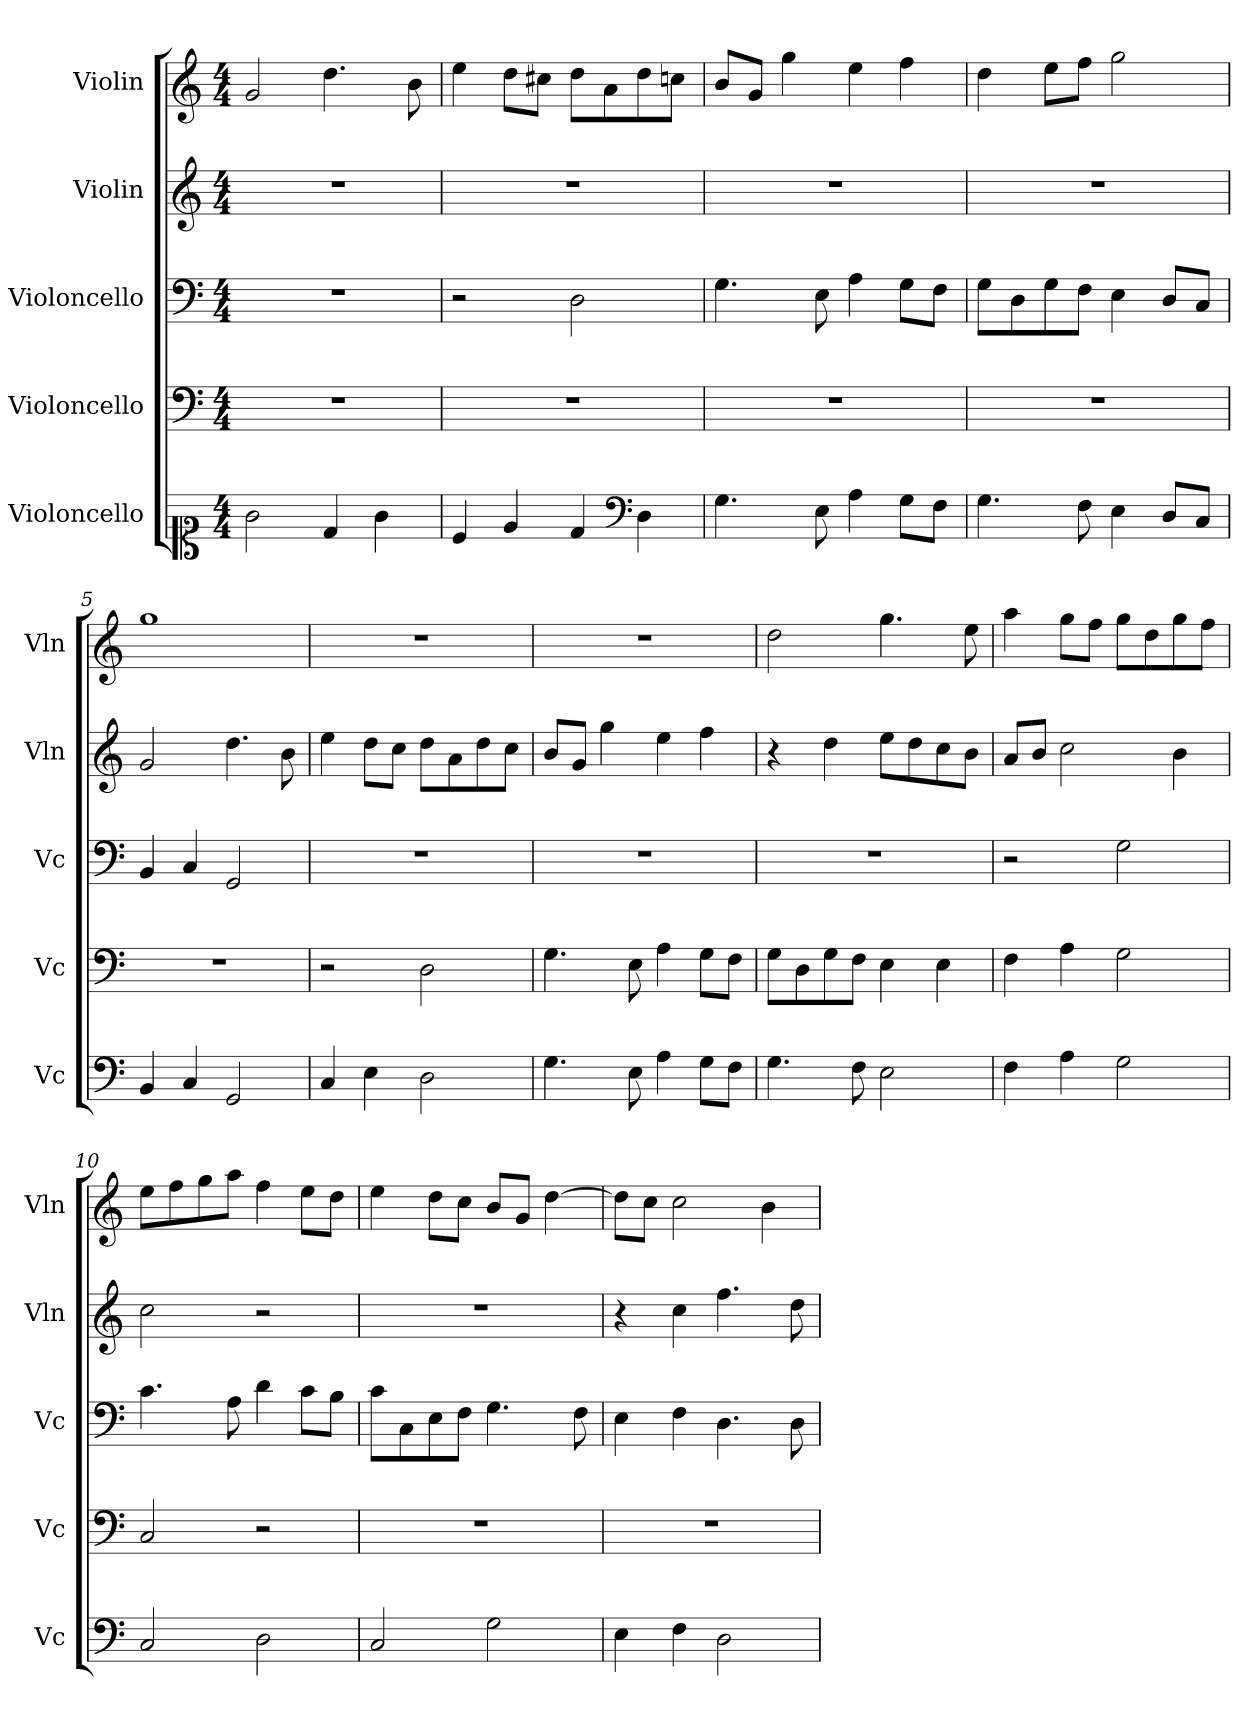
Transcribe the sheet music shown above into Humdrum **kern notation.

**kern	**kern	**kern	**kern	**kern
*part5	*part4	*part3	*part2	*part1
*staff5	*staff4	*staff3	*staff2	*staff1
*I"Violoncello	*I"Violoncello	*I"Violoncello	*I"Violin	*I"Violin
*I'Vc	*I'Vc	*I'Vc	*I'Vln	*I'Vln
*clefC1	*clefF4	*clefF4	*clefG2	*clefG2
*k[]	*k[]	*k[]	*k[]	*k[]
*M4/4	*M4/4	*M4/4	*M4/4	*M4/4
*MM120	*MM120	*MM120	*MM120	*MM120
=1	=1	=1	=1	=1
2g\	1r	1r	1r	2g/
4d/	.	.	.	4.dd\
4g\	.	.	.	.
.	.	.	.	8b\
=2	=2	=2	=2	=2
4c/	1r	2r	1r	4ee\
4e/	.	.	.	8dd\L
.	.	.	.	8cc#X\J
4d/	.	2D\	.	8dd\L
.	.	.	.	8a\
*clefF4	*	*	*	*
4D\	.	.	.	8dd\
.	.	.	.	8ccn\J
=3	=3	=3	=3	=3
4.G\	1r	4.G\	1r	8b/L
.	.	.	.	8g/J
.	.	.	.	4gg\
8E\	.	8E\	.	.
4A\	.	4A\	.	4ee\
8G\L	.	8G\L	.	4ff\
8F\J	.	8F\J	.	.
=4	=4	=4	=4	=4
4.G\	1r	8G\L	1r	4dd\
.	.	8D\	.	.
.	.	8G\	.	8ee\L
8F\	.	8F\J	.	8ff\J
4E\	.	4E\	.	2gg\
8D/L	.	8D/L	.	.
8C/J	.	8C/J	.	.
=5	=5	=5	=5	=5
4BB/	1r	4BB/	2g/	1gg
4C/	.	4C/	.	.
2GG/	.	2GG/	4.dd\	.
.	.	.	8b\	.
=6	=6	=6	=6	=6
4C/	2r	1r	4ee\	1r
4E\	.	.	8dd\L	.
.	.	.	8cc\J	.
2D\	2D\	.	8dd\L	.
.	.	.	8a\	.
.	.	.	8dd\	.
.	.	.	8cc\J	.
=7	=7	=7	=7	=7
4.G\	4.G\	1r	8b/L	1r
.	.	.	8g/J	.
.	.	.	4gg\	.
8E\	8E\	.	.	.
4A\	4A\	.	4ee\	.
8G\L	8G\L	.	4ff\	.
8F\J	8F\J	.	.	.
=8	=8	=8	=8	=8
4.G\	8G\L	1r	4r	2dd\
.	8D\	.	.	.
.	8G\	.	4dd\	.
8F\	8F\J	.	.	.
2E\	4E\	.	8ee\L	4.gg\
.	.	.	8dd\	.
.	4E\	.	8cc\	.
.	.	.	8b\J	8ee\
=9	=9	=9	=9	=9
4F\	4F\	2r	8a/L	4aa\
.	.	.	8b/J	.
4A\	4A\	.	2cc\	8gg\L
.	.	.	.	8ff\J
2G\	2G\	2G\	.	8gg\L
.	.	.	.	8dd\
.	.	.	4b\	8gg\
.	.	.	.	8ff\J
=10	=10	=10	=10	=10
2C/	2C/	4.c\	2cc\	8ee\L
.	.	.	.	8ff\
.	.	.	.	8gg\
.	.	8A\	.	8aa\J
2D\	2r	4d\	2r	4ff\
.	.	8c\L	.	8ee\L
.	.	8B\J	.	8dd\J
=11	=11	=11	=11	=11
2C/	1r	8c\L	1r	4ee\
.	.	8C\	.	.
.	.	8E\	.	8dd\L
.	.	8F\J	.	8cc\J
2G\	.	4.G\	.	8b/L
.	.	.	.	8g/J
.	.	.	.	[4dd\
.	.	8F\	.	.
=12	=12	=12	=12	=12
4E\	1r	4E\	4r	8dd\L]
.	.	.	.	8cc\J
4F\	.	4F\	4cc\	2cc\
2D\	.	4.D\	4.ff\	.
.	.	.	.	4b\
.	.	8D\	8dd\	.
=	=	=	=	=
*-	*-	*-	*-	*-
